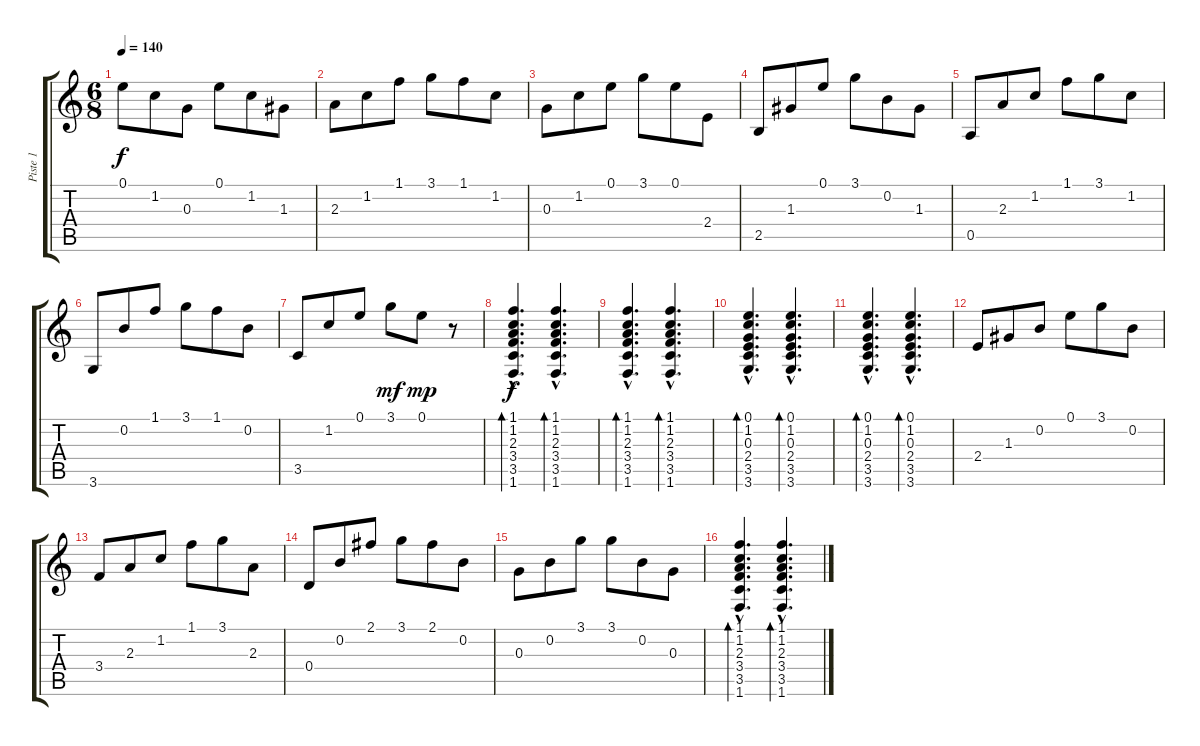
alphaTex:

\track ("Piste 1" "Piste 1") {instrument acousticguitarsteel}
\staff {score tabs}
\tuning (E4 B3 G3 D3 A2 E2) {hide}
\ts (6 8)
\tempo 140
\clef g2
\ks c
0.1.8{dy f} 1.2.8 0.3.8 0.1.8 1.2.8 1.3.8 |
2.3.8 1.2.8 1.1.8 3.1.8 1.1.8 1.2.8 |
0.3.8 1.2.8 0.1.8 3.1.8 0.1.8 2.4.8 |
2.5.8 1.3.8 0.1.8 3.1.8 0.2.8 1.3.8 |
0.5.8 2.3.8 1.2.8 1.1.8 3.1.8 1.2.8 |
3.6.8 0.2.8 1.1.8 3.1.8 1.1.8 0.2.8 |
3.5.8 1.2.8 0.1.8 3.1.8{dy mf} 0.1.8{dy mp} r.8 |
(1.1{hac} 1.2{hac} 2.3{hac} 3.4{hac} 3.5{hac} 1.6{hac}).4{d bd 60 dy f} (1.1{hac} 1.2{hac} 2.3{hac} 3.4{hac} 3.5{hac} 1.6{hac}).4{d bd 60} |
(1.1{hac} 1.2{hac} 2.3{hac} 3.4{hac} 3.5{hac} 1.6{hac}).4{d bd 60} (1.1{hac} 1.2{hac} 2.3{hac} 3.4{hac} 3.5{hac} 1.6{hac}).4{d bd 60} |
(0.1{hac} 1.2{hac} 0.3{hac} 2.4{hac} 3.5{hac} 3.6{hac}).4{d bd 60} (0.1{hac} 1.2{hac} 0.3{hac} 2.4{hac} 3.5{hac} 3.6{hac}).4{d bd 60} |
(0.1{hac} 1.2{hac} 0.3{hac} 2.4{hac} 3.5{hac} 3.6{hac}).4{d bd 60} (0.1{hac} 1.2{hac} 0.3{hac} 2.4{hac} 3.5{hac} 3.6{hac}).4{d bd 60} |
2.4.8 1.3.8 0.2.8 0.1.8 3.1.8 0.2.8 |
3.4.8 2.3.8 1.2.8 1.1.8 3.1.8 2.3.8 |
0.4.8 0.2.8 2.1.8 3.1.8 2.1.8 0.2.8 |
0.3.8 0.2.8 3.1.8 3.1.8 0.2.8 0.3.8 |
(1.1{hac} 1.2{hac} 2.3{hac} 3.4{hac} 3.5{hac} 1.6{hac}).4{d bd 60} (1.1{hac} 1.2{hac} 2.3{hac} 3.4{hac} 3.5{hac} 1.6{hac}).4{d bd 60}
